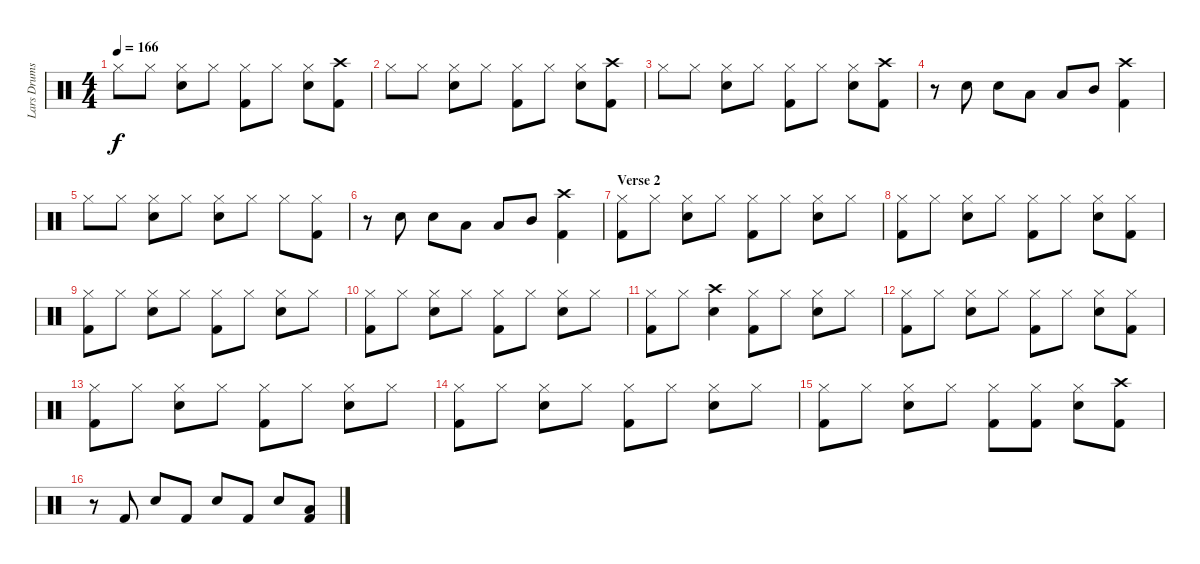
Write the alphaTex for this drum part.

\track ("Lars Drums" "Lars Drums") {instrument percussion}
\staff {score}
\articulation defaults
\ts (4 4)
\tempo 166
\clef neutral
\ks c "Hi-Hat (closed)".8{dy f} "Hi-Hat (closed)".8
("Hi-Hat (closed)" "Electric Snare (hit)").8 "Hi-Hat (closed)".8 ("Hi-Hat (closed)" "Kick (hit) 2").8 "Hi-Hat (closed)".8 ("Hi-Hat (closed)" "Electric Snare (hit)").8 ("Crash high (hit)" "Kick (hit) 2").8 |
"Hi-Hat (closed)".8 "Hi-Hat (closed)".8 ("Hi-Hat (closed)" "Electric Snare (hit)").8 "Hi-Hat (closed)".8 ("Hi-Hat (closed)" "Kick (hit) 2").8 "Hi-Hat (closed)".8 ("Hi-Hat (closed)" "Electric Snare (hit)").8 ("Crash high (hit)" "Kick (hit) 2").8 |
"Hi-Hat (closed)".8 "Hi-Hat (closed)".8 ("Hi-Hat (closed)" "Electric Snare (hit)").8 "Hi-Hat (closed)".8 ("Hi-Hat (closed)" "Kick (hit) 2").8 "Hi-Hat (closed)".8 ("Hi-Hat (closed)" "Electric Snare (hit)").8 ("Crash high (hit)" "Kick (hit) 2").8 |
r.8 "Electric Snare (hit)".8 "Electric Snare (hit)".8 "Low Tom (hit)".8 "Low Tom (hit)".8 "Mid Tom (hit)".8 ("Crash high (hit)" "Kick (hit) 2").4 |
"Hi-Hat (closed)".8 "Hi-Hat (closed)".8 ("Hi-Hat (closed)" "Electric Snare (hit)").8 "Hi-Hat (closed)".8 ("Hi-Hat (closed)" "Electric Snare (hit)").8 "Hi-Hat (closed)".8 "Hi-Hat (closed)".8 ("Hi-Hat (closed)" "Kick (hit) 2").8 |
r.8 "Electric Snare (hit)".8 "Electric Snare (hit)".8 "Low Tom (hit)".8 "Low Tom (hit)".8 "Mid Tom (hit)".8 ("Crash high (hit)" "Kick (hit) 2").4 |
\section ("" "Verse 2")
("Hi-Hat (closed)" "Kick (hit) 2").8 "Hi-Hat (closed)".8 ("Hi-Hat (closed)" "Electric Snare (hit)").8 "Hi-Hat (closed)".8 ("Hi-Hat (closed)" "Kick (hit) 2").8 "Hi-Hat (closed)".8 ("Hi-Hat (closed)" "Electric Snare (hit)").8 "Hi-Hat (closed)".8 |
("Hi-Hat (closed)" "Kick (hit) 2").8 "Hi-Hat (closed)".8 ("Hi-Hat (closed)" "Electric Snare (hit)").8 "Hi-Hat (closed)".8 ("Hi-Hat (closed)" "Kick (hit) 2").8 "Hi-Hat (closed)".8 ("Hi-Hat (closed)" "Electric Snare (hit)").8 ("Hi-Hat (closed)" "Kick (hit) 2").8 |
("Hi-Hat (closed)" "Kick (hit) 2").8 "Hi-Hat (closed)".8 ("Hi-Hat (closed)" "Electric Snare (hit)").8 "Hi-Hat (closed)".8 ("Hi-Hat (closed)" "Kick (hit) 2").8 "Hi-Hat (closed)".8 ("Hi-Hat (closed)" "Electric Snare (hit)").8 "Hi-Hat (closed)".8 |
("Hi-Hat (closed)" "Kick (hit) 2").8 "Hi-Hat (closed)".8 ("Hi-Hat (closed)" "Electric Snare (hit)").8 "Hi-Hat (closed)".8 ("Hi-Hat (closed)" "Kick (hit) 2").8 "Hi-Hat (closed)".8 ("Hi-Hat (closed)" "Electric Snare (hit)").8 "Hi-Hat (closed)".8 |
("Hi-Hat (closed)" "Kick (hit) 2").8 "Hi-Hat (closed)".8 ("Crash high (hit)" "Electric Snare (hit)").4 ("Hi-Hat (closed)" "Kick (hit) 2").8 "Hi-Hat (closed)".8 ("Hi-Hat (closed)" "Electric Snare (hit)").8 "Hi-Hat (closed)".8 |
("Hi-Hat (closed)" "Kick (hit) 2").8 "Hi-Hat (closed)".8 ("Hi-Hat (closed)" "Electric Snare (hit)").8 "Hi-Hat (closed)".8 ("Hi-Hat (closed)" "Kick (hit) 2").8 "Hi-Hat (closed)".8 ("Hi-Hat (closed)" "Electric Snare (hit)").8 ("Hi-Hat (closed)" "Kick (hit) 2").8 |
("Hi-Hat (closed)" "Kick (hit) 2").8 "Hi-Hat (closed)".8 ("Hi-Hat (closed)" "Electric Snare (hit)").8 "Hi-Hat (closed)".8 ("Hi-Hat (closed)" "Kick (hit) 2").8 "Hi-Hat (closed)".8 ("Hi-Hat (closed)" "Electric Snare (hit)").8 "Hi-Hat (closed)".8 |
("Hi-Hat (closed)" "Kick (hit) 2").8 "Hi-Hat (closed)".8 ("Hi-Hat (closed)" "Electric Snare (hit)").8 "Hi-Hat (closed)".8 ("Hi-Hat (closed)" "Kick (hit) 2").8 "Hi-Hat (closed)".8 ("Hi-Hat (closed)" "Electric Snare (hit)").8 "Hi-Hat (closed)".8 |
("Hi-Hat (closed)" "Kick (hit) 2").8 "Hi-Hat (closed)".8 ("Hi-Hat (closed)" "Electric Snare (hit)").8 "Hi-Hat (closed)".8 ("Hi-Hat (closed)" "Kick (hit) 2").8 ("Hi-Hat (closed)" "Kick (hit) 2").8 ("Hi-Hat (closed)" "Electric Snare (hit)").8 ("Crash high (hit)" "Kick (hit) 2").8 |
r.8 "Kick (hit) 2".8 "Electric Snare (hit)".8 "Kick (hit) 2".8 "Electric Snare (hit)".8 "Kick (hit) 2".8 "Electric Snare (hit)".8 ("Low Tom (hit)" "Kick (hit) 2").8
